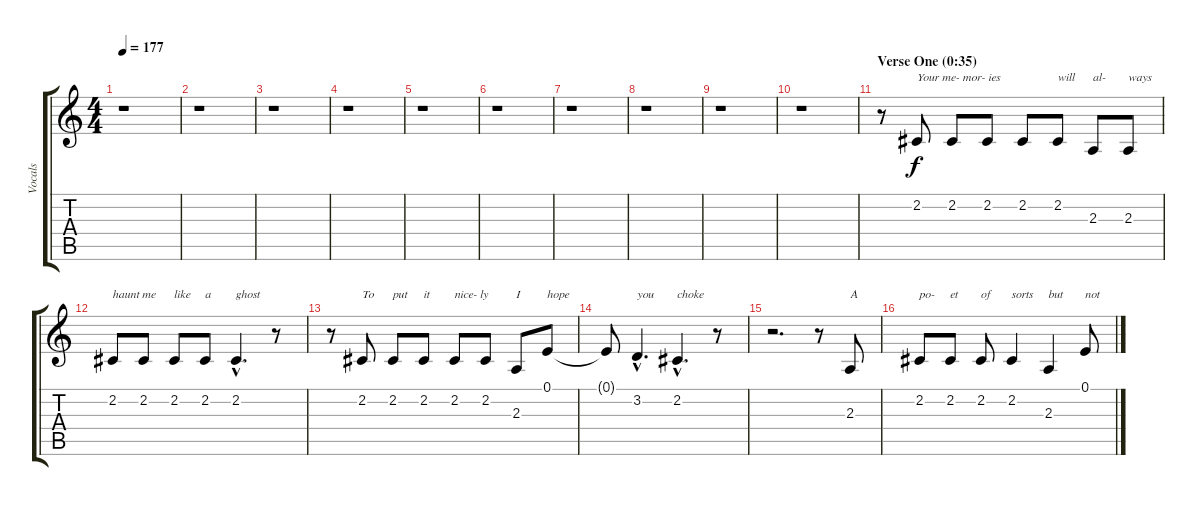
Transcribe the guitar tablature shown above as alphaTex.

\track ("Vocals" "Vocals") {instrument tenorsax}
\staff {score tabs}
\tuning (E4 B3 G3 D3 A2 D2) {hide}
\ts (4 4)
\tempo 177
\clef g2
\ks c
r.1{dy f} |
r.1 |
r.1 |
r.1 |
r.1 |
r.1 |
r.1 |
r.1 |
r.1 |
r.1 |
\section ("" "Verse One (0:35)")
r.8 2.2.8{txt "Your me- mor- ies"} 2.2.8 2.2.8 2.2.8 2.2.8{txt "will"} 2.3.8{txt "al-"} 2.3.8{txt "ways"} |
2.2.8{txt "haunt me"} 2.2.8 2.2.8{txt "like"} 2.2.8{txt "a"} 2.2{hac}.4{d txt "ghost"} r.8 |
r.8 2.2.8{txt "To"} 2.2.8{txt "put"} 2.2.8{txt "it"} 2.2.8{txt "nice- ly"} 2.2.8 2.3.8{txt "I"} 0.1.8{txt "hope"} |
0.1{t}.8 3.2{hac}.4{d txt "you"} 2.2{hac}.4{d txt "choke"} r.8 |
r.2{d} r.8 2.3.8{txt "A"} |
2.2.8{txt "po-"} 2.2.8{txt "et"} 2.2.8{txt "of"} 2.2.4{txt "sorts"} 2.3.4{txt "but"} 0.1.8{txt "not"}
